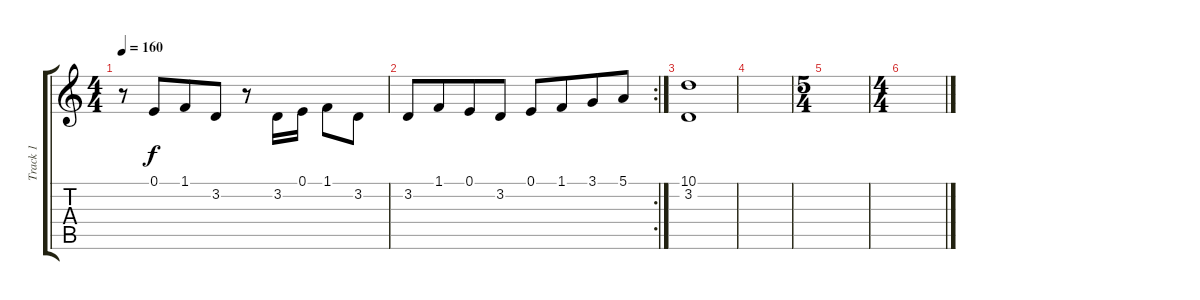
\track ("Track 1" "Track 1") {instrument violin}
\staff {score tabs}
\tuning (E4 B3 G3 D3 A2 E2) {hide}
\ts (4 4)
\tempo 160
\clef g2
\ks c
r.8{dy f} 0.1.8{beam merge} 1.1.8 3.2.8 r.8 3.2.16{beam Down} 0.1.16{beam Down} 1.1.8{beam Down beam merge} 3.2.8{beam Down} |
\rc 2
3.2.8 1.1.8{beam merge} 0.1.8 3.2.8 0.1.8 1.1.8{beam merge} 3.1.8 5.1.8 |
(10.1 3.2).1 |
|
\ts (5 4)
|
\ts (4 4)
